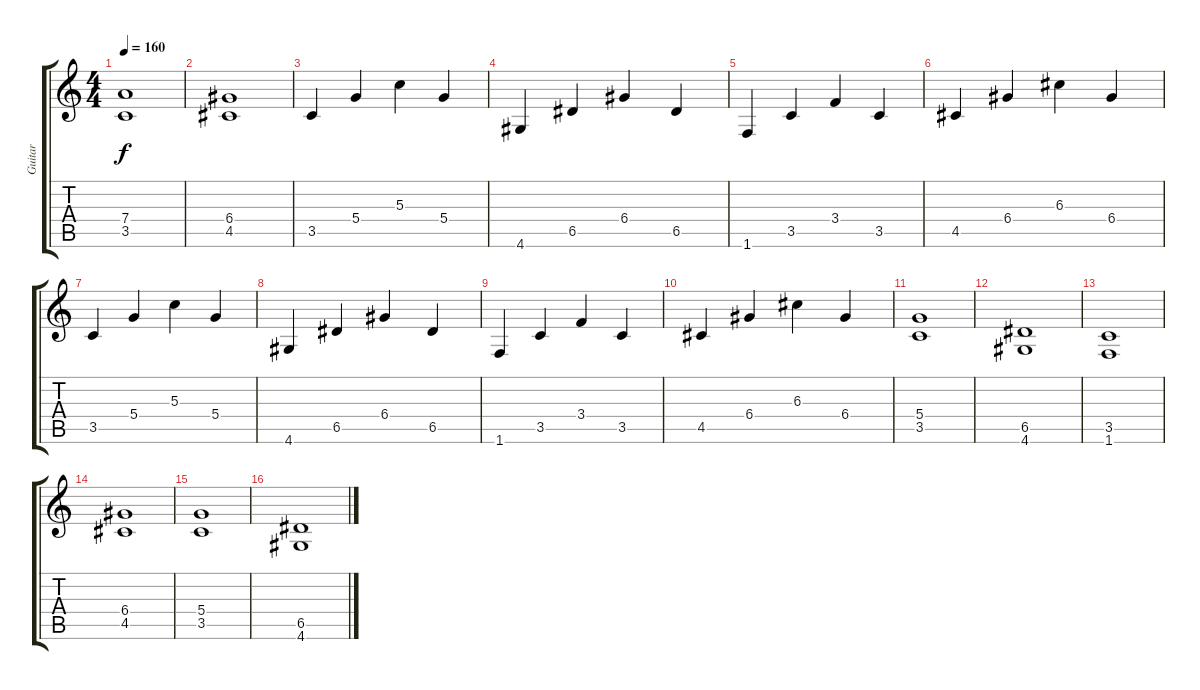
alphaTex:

\track ("Guitar" "Guitar") {instrument distortionguitar}
\staff {score tabs}
\tuning (E4 B3 G3 D3 A2 E2) {hide}
\ts (4 4)
\tempo 160
\clef g2
\ks c
(7.4 3.5).1{dy f} |
(6.4 4.5).1 |
3.5.4 5.4.4 5.3.4 5.4.4 |
4.6.4 6.5.4 6.4.4 6.5.4 |
1.6.4 3.5.4 3.4.4 3.5.4 |
4.5.4 6.4.4 6.3.4 6.4.4 |
3.5.4 5.4.4 5.3.4 5.4.4 |
4.6.4 6.5.4 6.4.4 6.5.4 |
1.6.4 3.5.4 3.4.4 3.5.4 |
4.5.4 6.4.4 6.3.4 6.4.4 |
(5.4 3.5).1 |
(6.5 4.6).1 |
(3.5 1.6).1 |
(6.4 4.5).1 |
(5.4 3.5).1 |
(6.5 4.6).1
